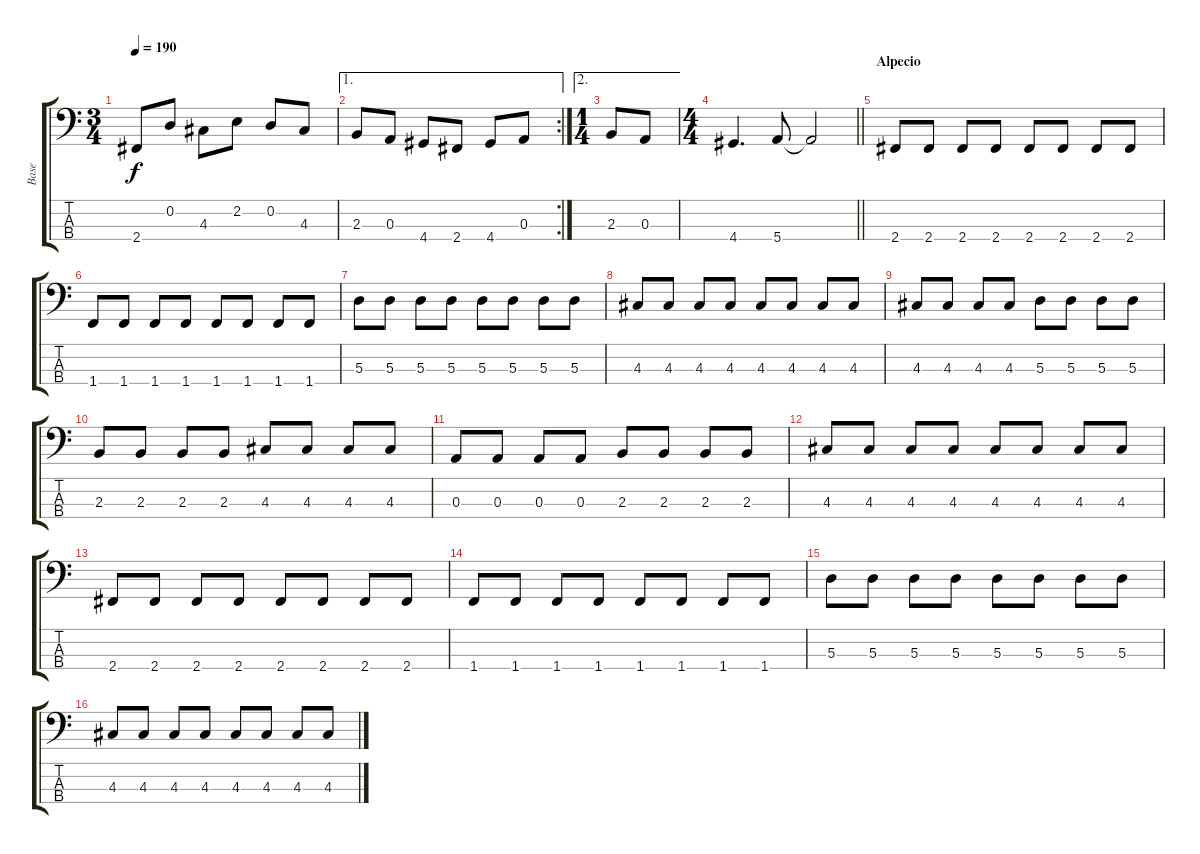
\track ("Base" "Base") {instrument electricbassfinger}
\staff {score tabs}
\tuning (G2 D2 A1 E1) {hide}
\ts (3 4)
\tempo 190
\clef f4
\ks c
2.4.8{dy f} 0.2.8 4.3.8 2.2.8 0.2.8 4.3.8 |
\ae 1
\rc 2
2.3.8 0.3.8 4.4.8 2.4.8 4.4.8 0.3.8 |
\ae 2
\ts (1 4)
2.3.8 0.3.8 |
\ts (4 4)
\barLineRight lightlight
4.4.4{d} 5.4.8 5.4{t}.2 |
\section ("" "Alpecio")
2.4.8 2.4.8 2.4.8 2.4.8 2.4.8 2.4.8 2.4.8 2.4.8 |
1.4.8 1.4.8 1.4.8 1.4.8 1.4.8 1.4.8 1.4.8 1.4.8 |
5.3.8 5.3.8 5.3.8 5.3.8 5.3.8 5.3.8 5.3.8 5.3.8 |
4.3.8 4.3.8 4.3.8 4.3.8 4.3.8 4.3.8 4.3.8 4.3.8 |
4.3.8 4.3.8 4.3.8 4.3.8 5.3.8 5.3.8 5.3.8 5.3.8 |
2.3.8 2.3.8 2.3.8 2.3.8 4.3.8 4.3.8 4.3.8 4.3.8 |
0.3.8 0.3.8 0.3.8 0.3.8 2.3.8 2.3.8 2.3.8 2.3.8 |
4.3.8 4.3.8 4.3.8 4.3.8 4.3.8 4.3.8 4.3.8 4.3.8 |
2.4.8 2.4.8 2.4.8 2.4.8 2.4.8 2.4.8 2.4.8 2.4.8 |
1.4.8 1.4.8 1.4.8 1.4.8 1.4.8 1.4.8 1.4.8 1.4.8 |
5.3.8 5.3.8 5.3.8 5.3.8 5.3.8 5.3.8 5.3.8 5.3.8 |
4.3.8 4.3.8 4.3.8 4.3.8 4.3.8 4.3.8 4.3.8 4.3.8
